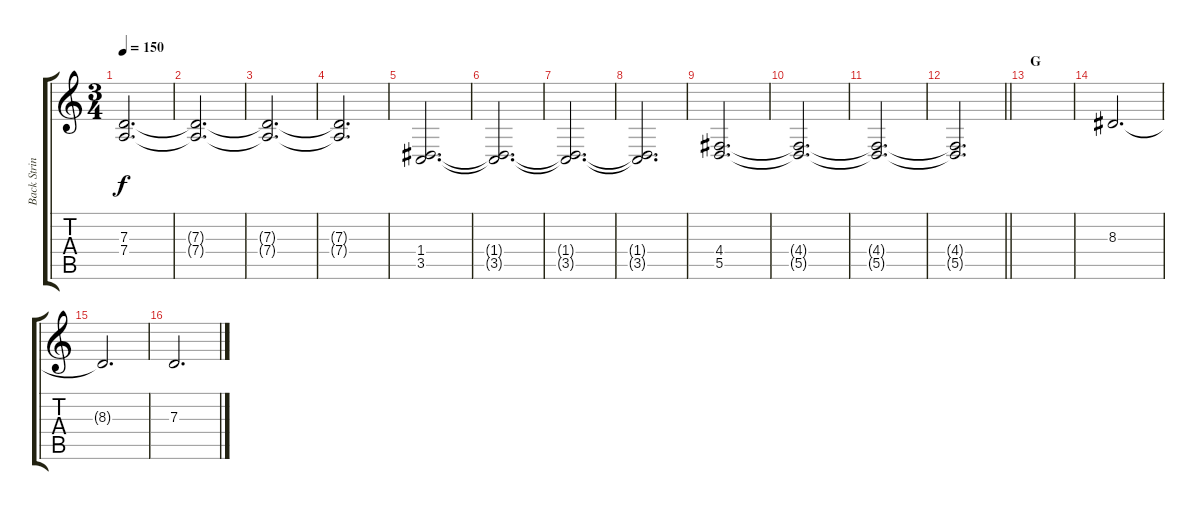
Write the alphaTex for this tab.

\track ("Back Strings" "Back Strin") {instrument tremolostrings}
\staff {score tabs}
\tuning (E4 B3 G3 D3 A2 E2) {hide}
\ts (3 4)
\tempo 150
\clef g2
\ks c
(7.3 7.4).2{d dy f} |
(7.3{t} 7.4{t}).2{d} |
(7.3{t} 7.4{t}).2{d} |
(7.3{t} 7.4{t}).2{d} |
(1.4 3.5).2{d} |
(1.4{t} 3.5{t}).2{d} |
(1.4{t} 3.5{t}).2{d} |
(1.4{t} 3.5{t}).2{d} |
(4.4 5.5).2{d} |
(4.4{t} 5.5{t}).2{d} |
(4.4{t} 5.5{t}).2{d} |
\barLineRight lightlight
(4.4{t} 5.5{t}).2{d} |
\section ("" "G")
|
8.3.2{d} |
8.3{t}.2{d} |
7.3.2{d}
